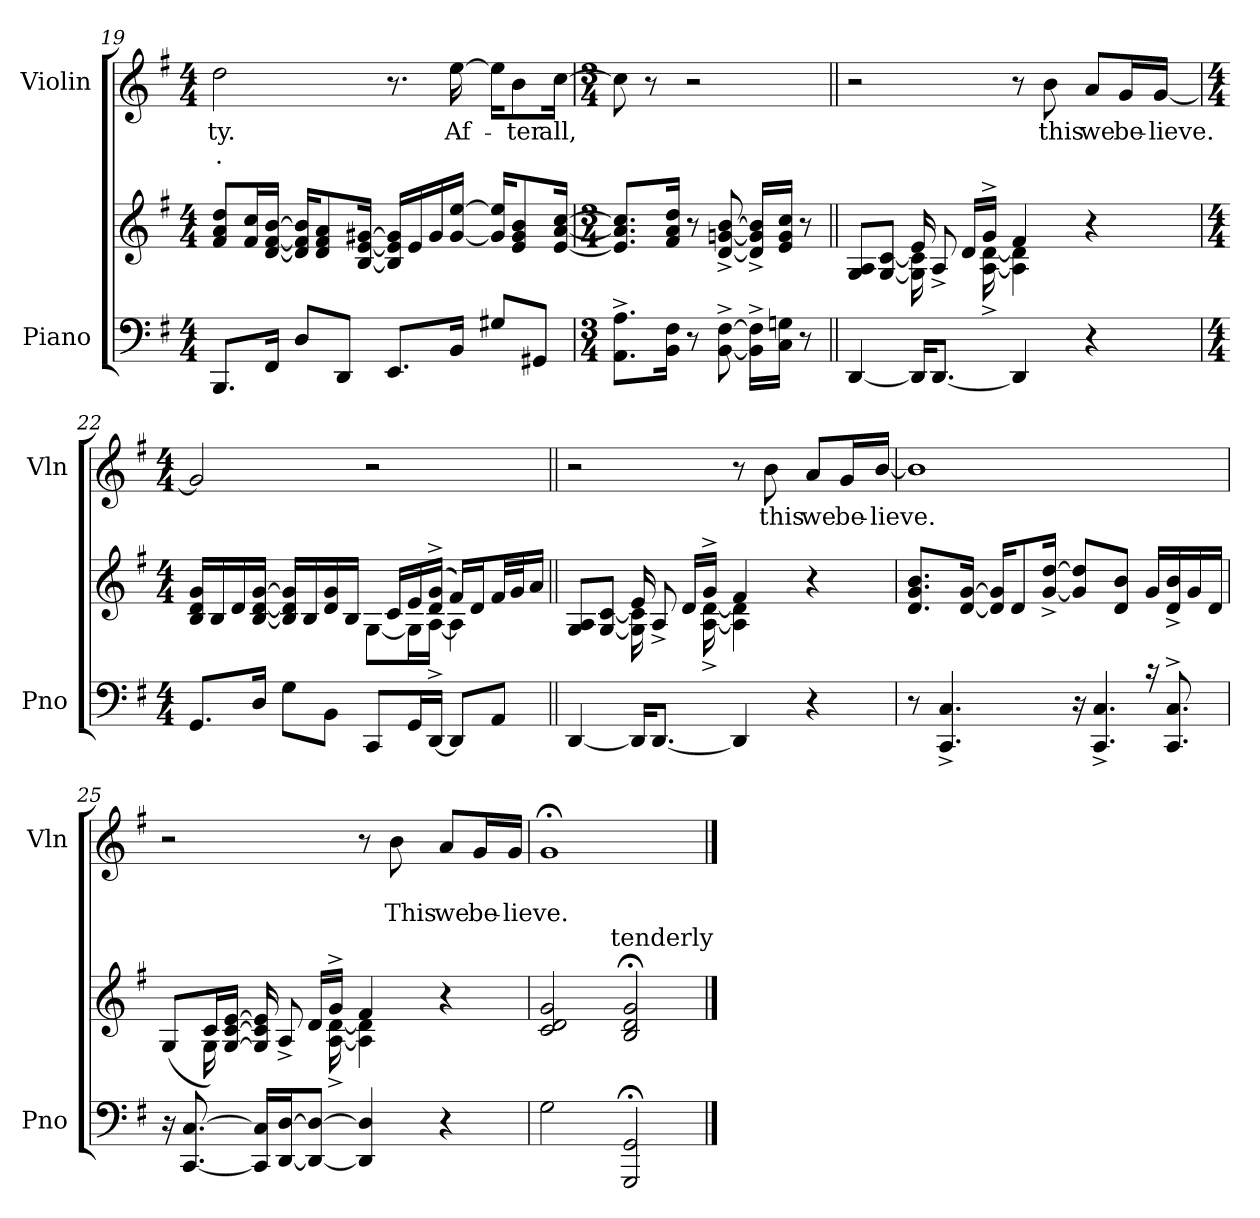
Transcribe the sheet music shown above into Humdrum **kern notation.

**kern	**kern	**kern	**text	**text
*part2	*part2	*part1	*part1	*part1
*staff3	*staff2	*staff1	*staff1	*staff1
*I"Piano	*	*I"Violin	*	*
*I'Pno	*	*I'Vln	*	*
!!LO:PB:g=z
*clefF4	*clefG2	*clefG2	*	*
*k[f#]	*k[f#]	*k[f#]	*	*
*G:	*G:	*G:	*	*
*M4/4	*M4/4	*M4/4	*	*
=19	=19	=19	=19	=19
!	!	!	!LO:LY:b	!LO:LY:b
8.BBB/L	8f#/ 8a/ 8dd/L	2dd\	-ty.	-.
.	16f#/ 16cc/L	.	.	.
16FF#/Jk	[<16d/ [<16f#/ [>16b/JJ	.	.	.
8D/L	16d/] 16f#/] 16b/]KL	.	.	.
.	8d/ 8f#/ 8a/	.	.	.
8DD/J	.	.	.	.
.	[<16B/ [>16e/ [>16g#X/Jk	.	.	.
8.EE/L	16B/] 16e/] 16g#/]LL	8.r	.	.
.	16e/	.	.	.
.	16g#/	.	.	.
!	!	!	!LO:LY:b	!
16BB/Jk	[<16g#/ [>16ee/JJ	[>16ee\	Af-	.
8G#X/L	16g#/] 16ee/]KL	16ee\KL]	.	.
!	!	!	!LO:LY:b	!
.	8e/ 8g#/ 8b/	8b\	-ter	.
8GG#X/J	.	.	.	.
!	!	!	!LO:LY:b	!
.	[<16e/ [>16a/ [>16cc/Jk	[>16cc\Jk	all,	.
=20	=20	=20	=20	=20
*M3/4	*M3/4	*M3/4	*	*
8.AA\^ 8.A\^L	8.e/] 8.a/] 8.cc/]L	8cc\]	.	.
.	.	8r	.	.
16BB\ 16F#\Jk	16f#/ 16a/ 16dd/Jk	.	.	.
8r	8r	2r	.	.
[<8BB\^ [>8F#\^	[<8d/^ [>8gn/^ [>8b/^	.	.	.
16BB\]^ 16F#\]^LL	16d/]^ 16g/]^ 16b/]^LL	.	.	.
16C\ 16Gn\JJ	16e/ 16g/ 16cc/JJ	.	.	.
8r	8r	.	.	.
=21||	=21||	=21||	=21||	=21||
*	*^	*	*	*
[<4DD/	4ryy	8G/ 8A/L	2r	.	.
.	.	[<8G/ [>8c/J	.	.	.
16DD/KL]	16e/	16G\] 16c\]	.	.	.
[<8.DD/J	16ryy	8A^/	.	.	.
.	16d/LL	.	.	.	.
.	16g^/JJ	[<16A\^ [<16d\^	.	.	.
4DD/]	4f#/	4A\] 4d\]	8r	.	.
!	!	!	!	!LO:LY:b	!
.	.	.	8b\	this	.
!	!	!	!	!LO:LY:b	!
4r	4ryy	4r	8a/L	we	.
!	!	!	!	!LO:LY:b	!
.	.	.	16g/L	be-	.
!	!	!	!	!LO:LY:b	!
.	.	.	[<16g/JJ	-lieve.	.
!!LO:LB:g=z
=22	=22	=22	=22	=22	=22
*M4/4	*M4/4	*	*M4/4	*	*
8.GG/L	16B/ 16d/ 16g/LL	2ryy	2g/]	.	.
.	16B/	.	.	.	.
.	16d/	.	.	.	.
16D/Jk	[<16B/ [<16d/ [>16g/JJ	.	.	.	.
8G\L	16B/] 16d/] 16g/]LL	.	.	.	.
.	16B/	.	.	.	.
8BB\J	16d/ 16g/	.	.	.	.
.	16B/JJ	.	.	.	.
8CC/L	16ryy	[<8G\L	2r	.	.
.	16c/LL	.	.	.	.
16GG/L	16e/	16G\L]	.	.	.
[<16DD/JJ	(>16d/^ 16g/^JJ	[<16A^\JJ	.	.	.
8DD/L]	16f#/LL)	4A\]	.	.	.
.	16d/J	.	.	.	.
8AA/J	32f#/LL	.	.	.	.
.	32g/J	.	.	.	.
.	16a/JJ	.	.	.	.
=23||	=23||	=23||	=23||	=23||	=23||
[<4DD/	4ryy	8G/ 8A/L	2r	.	.
.	.	[<8G/ [>8c/J	.	.	.
16DD/KL]	16e/	16G\] 16c\]	.	.	.
[<8.DD/J	16ryy	8A^/	.	.	.
.	16d/LL	.	.	.	.
.	16g^/JJ	[<16A\^ [<16d\^	.	.	.
4DD/]	4f#/	4A\] 4d\]	8r	.	.
!	!	!	!	!LO:LY:b	!
.	.	.	8b\	this	.
!	!	!	!	!LO:LY:b	!
4r	4ryy	4r	8a/L	we	.
!	!	!	!	!LO:LY:b	!
.	.	.	16g/L	be-	.
!	!	!	!	!LO:LY:b	!
.	.	.	[16b/JJ	-lieve.	.
*	*v	*v	*	*	*
!!LO:LB:g=z
=24	=24	=24	=24	=24
*^	*	*	*	*
8r	2ryy	8.d/ 8.g/ 8.b/L	1b]	.	.
4.CC/^ 4.C/^	.	.	.	.	.
.	.	[<16d/ [>16g/Jk	.	.	.
.	.	16d/] 16g/]KL	.	.	.
.	.	8d/	.	.	.
.	.	[<16g/^ [>16dd/^Jk	.	.	.
4ryy	16r	8g/] 8dd/]L	.	.	.
.	4.CC/^ 4.C/^	.	.	.	.
.	.	8d/ 8b/J	.	.	.
16r	.	16g/LL	.	.	.
8.CC/^ 8.C/^	.	16d/^ 16b/^	.	.	.
.	.	16g/	.	.	.
.	16ryy	16d/JJ	.	.	.
*v	*v	*	*	*	*
=25	=25	=25	=25	=25
*	*^	*	*	*
16r	(>8G/L	8ryy	2r	.	.
[<8.CC/ [>8.C/	.	.	.	.	.
.	16c/L)	16G\	.	.	.
.	[<16G/ [>16c/ [>16e/JJ	8ryy	.	.	.
16CC/] 16C/]LL	16G/] 16c/] 16e/]	.	.	.	.
[<16DD/ [>16D/J	16ryy	8A^/	.	.	.
8DD/_ 8D/_J	16d/LL	.	.	.	.
.	16g^/JJ	[<16A\^ [>16d\^	.	.	.
4DD/] 4D/]	4f#/	4A\] 4d\]	8r	.	.
!	!	!	!	!	!LO:LY:b
.	.	.	8b\	.	This
!	!	!	!	!	!LO:LY:b
4r	4r	4ryy	8a/L	.	we
!	!	!	!	!	!LO:LY:b
.	.	.	16g/L	.	be-
!	!	!	!	!	!LO:LY:b
.	.	.	16g/JJ	.	lieve.
=26	=26	=26	=26	=26	=26
2G\	2c/ 2d/ 2g/	4...ryy	1g;<	.	.
!	!	!LO:TX:a:t=tenderly	!	!	!
.	.	2ryy	.	.	.
2GGG/;< 2GG/;<	2B/;< 2d/;< 2g/;<	.	.	.	.
.	.	32ryy	.	.	.
*	*v	*v	*	*	*
==	==	==	==	==
*-	*-	*-	*-	*-
